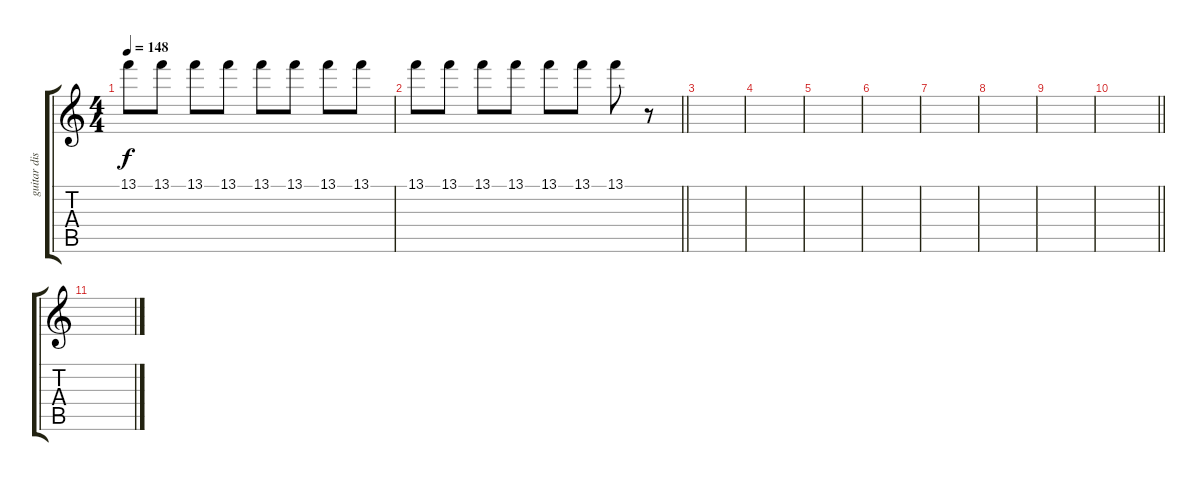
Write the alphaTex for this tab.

\track ("guitar dist" "guitar dis") {instrument distortionguitar}
\staff {score tabs}
\tuning (E4 B3 G3 D3 A2 E2) {hide}
\ts (4 4)
\tempo 148
\clef g2
\ks c
13.1.8{dy f} 13.1.8 13.1.8 13.1.8 13.1.8 13.1.8 13.1.8 13.1.8 |
\barLineRight lightlight
13.1.8 13.1.8 13.1.8 13.1.8 13.1.8 13.1.8 13.1.8 r.8 |
\section ("" "")
|
|
|
|
|
|
|
\barLineRight lightlight
|
\section ("" "")
